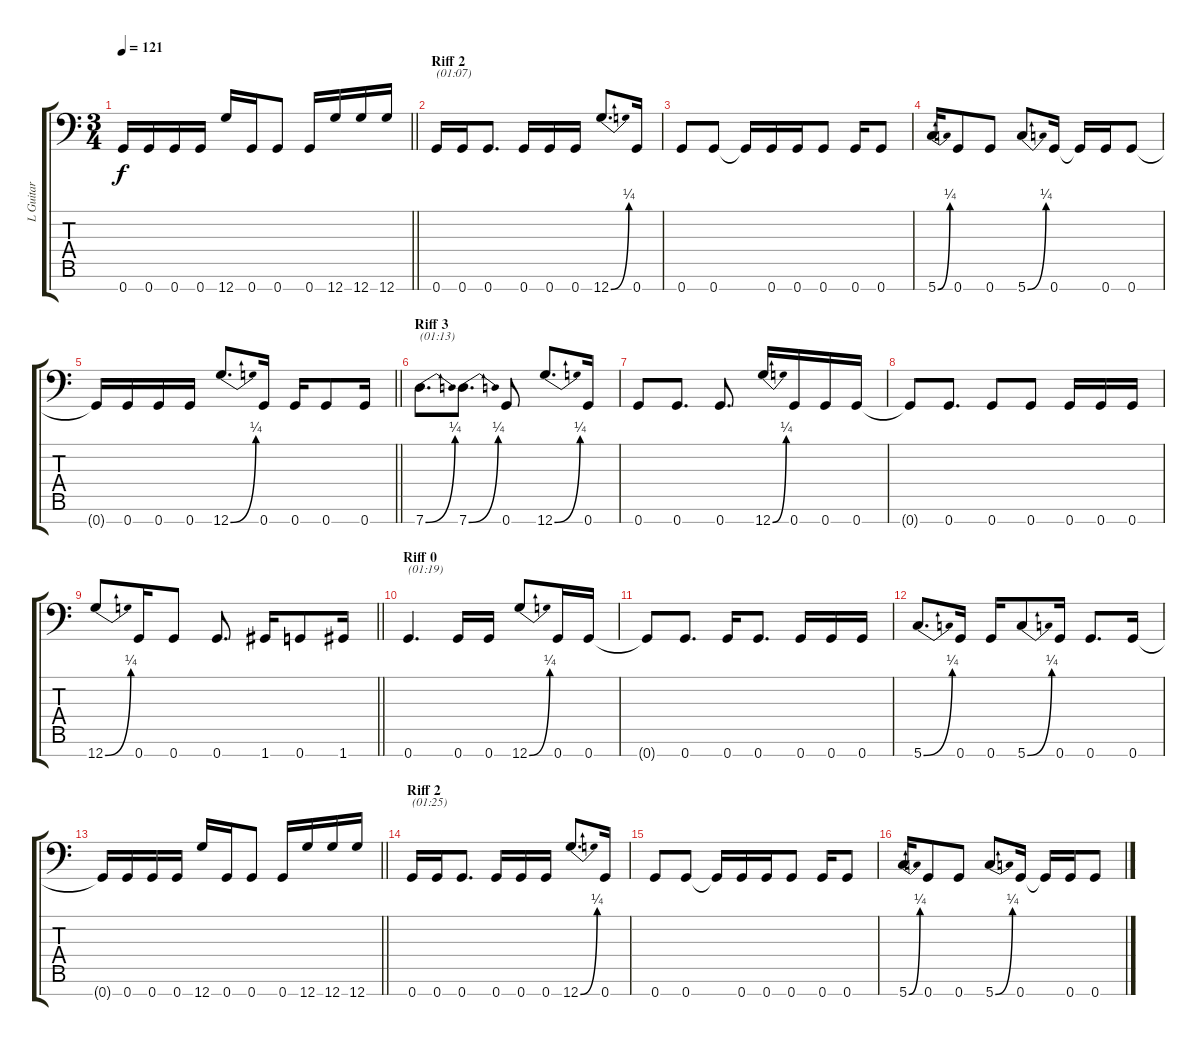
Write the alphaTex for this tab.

\track ("L Guitar" "L Guitar") {instrument distortionguitar}
\staff {score tabs}
\tuning (D4 A3 F3 C3 G2 D2 G1) {hide}
\ts (3 4)
\tempo 121
\clef f4
\barLineRight lightlight
\ks c
0.7{t}.16{dy f} 0.7.16 0.7.16 0.7.16 12.7.16 0.7.16 0.7.8 0.7.16 12.7.16 12.7.16 12.7.16 |
\section ("" "Riff 2")
0.7.16{txt "(01:07)"} 0.7.16 0.7.8{d} 0.7.16 0.7.16 0.7.16 12.7{be (bend 0 0 60 1)}.8{d} 0.7.16 |
0.7.8 0.7.8 0.7{t}.16 0.7.16 0.7.16 0.7.8 0.7.16 0.7.8 |
5.7{be (bend 0 0 60 1)}.16 0.7.8 0.7.8 5.7{be (bend 0 0 60 1)}.8 0.7.16 0.7{t}.16 0.7.16 0.7.8 |
\barLineRight lightlight
0.7{t}.16 0.7.16 0.7.16 0.7.16 12.7{be (bend 0 0 60 1)}.8{d} 0.7.16 0.7.16 0.7.8 0.7.16 |
\section ("" "Riff 3")
7.7{be (bend 0 0 60 1)}.8{d txt "(01:13)"} 7.7{be (bend 0 0 60 1)}.8{d} 0.7.8 12.7{be (bend 0 0 60 1)}.8{d} 0.7.16 |
0.7.8 0.7.8{d} 0.7.8{d} 12.7{be (bend 0 0 60 1)}.16 0.7.16 0.7.16 0.7.16 |
0.7{t}.8 0.7.8{d} 0.7.8 0.7.8 0.7.16 0.7.16 0.7.16 |
\barLineRight lightlight
12.7{be (bend 0 0 60 1)}.8 0.7.16 0.7.8 0.7.8{d} 1.7.16 0.7.8 1.7.16 |
\section ("" "Riff 0")
0.7.4{d txt "(01:19)"} 0.7.16 0.7.16 12.7{be (bend 0 0 60 1)}.8 0.7.16 0.7.16 |
0.7{t}.8 0.7.8{d} 0.7.16 0.7.8{d} 0.7.16 0.7.16 0.7.16 |
5.7{be (bend 0 0 60 1)}.8{d} 0.7.16 0.7.16 5.7{be (bend 0 0 60 1)}.8 0.7.16 0.7.8{d} 0.7.16 |
\barLineRight lightlight
0.7{t}.16 0.7.16 0.7.16 0.7.16 12.7.16 0.7.16 0.7.8 0.7.16 12.7.16 12.7.16 12.7.16 |
\section ("" "Riff 2")
0.7.16{txt "(01:25)"} 0.7.16 0.7.8{d} 0.7.16 0.7.16 0.7.16 12.7{be (bend 0 0 60 1)}.8{d} 0.7.16 |
0.7.8 0.7.8 0.7{t}.16 0.7.16 0.7.16 0.7.8 0.7.16 0.7.8 |
5.7{be (bend 0 0 60 1)}.16 0.7.8 0.7.8 5.7{be (bend 0 0 60 1)}.8 0.7.16 0.7{t}.16 0.7.16 0.7.8
